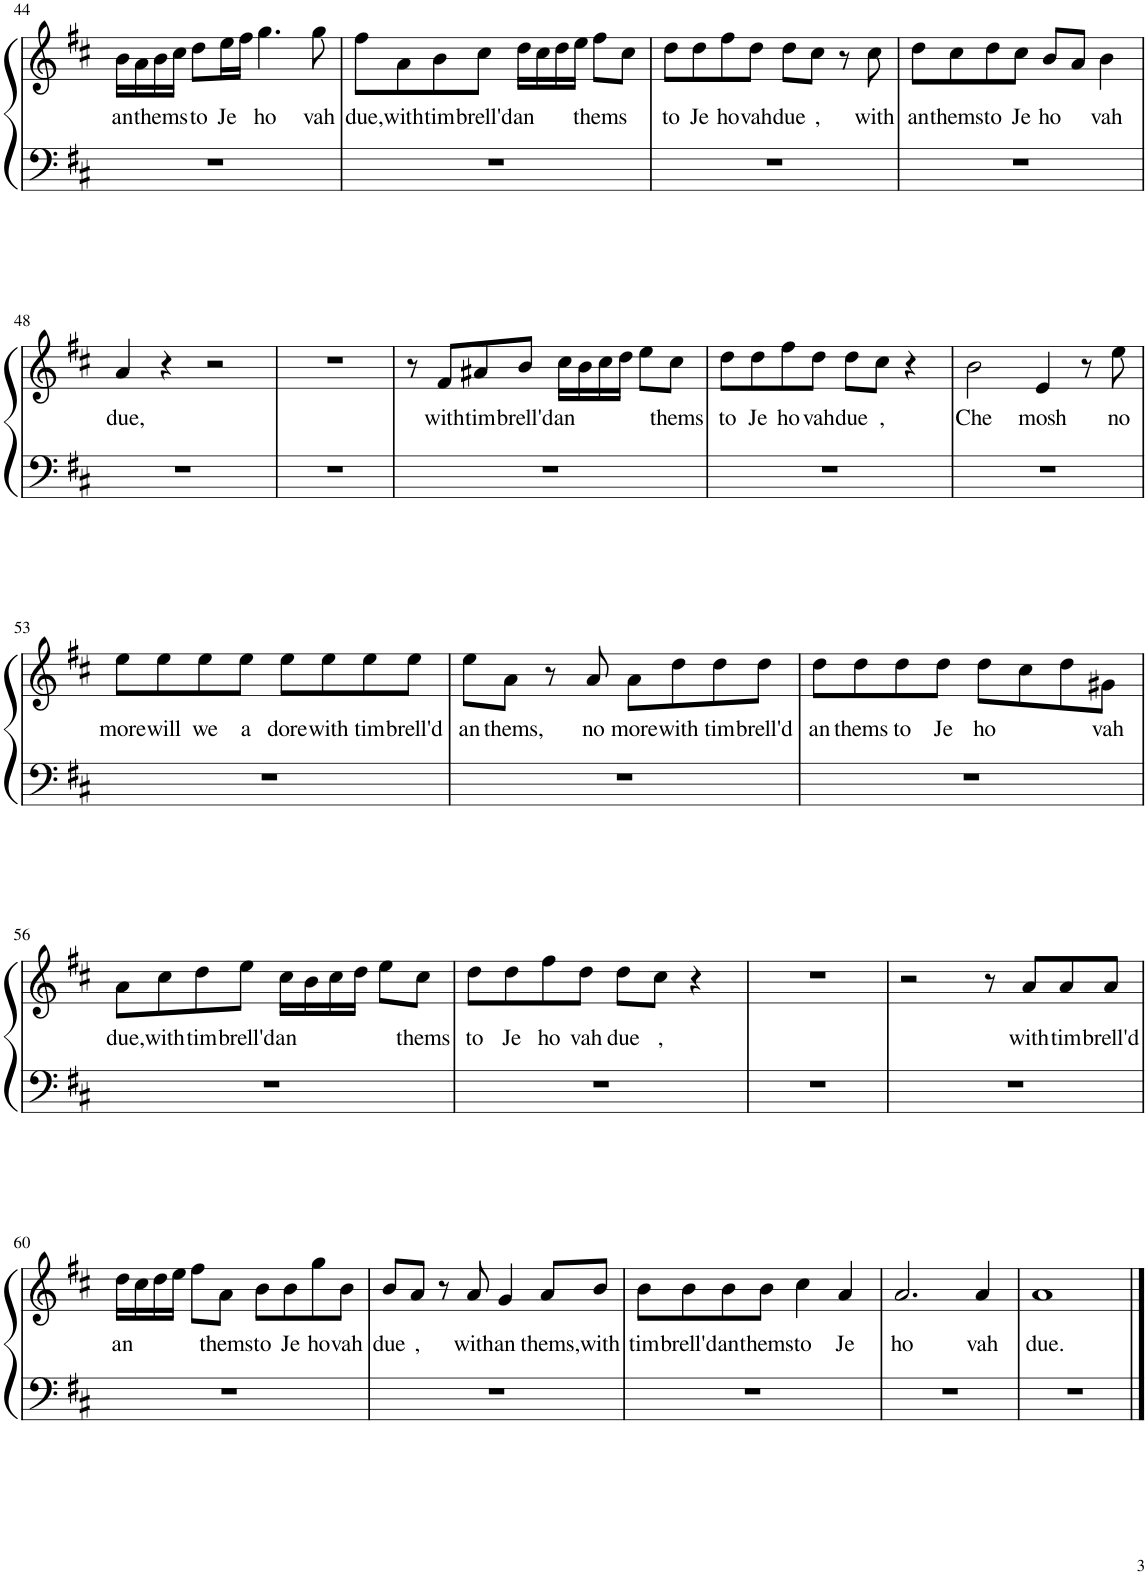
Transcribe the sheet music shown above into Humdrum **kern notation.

**kern	**kern	**text
*part1	*part1	*part1
*staff2	*staff1	*staff1
*I"Piano	*	*
*I'Pno.	*	*
!!LO:PB:g=z
*clefF4	*clefG2	*
*k[f#c#]	*k[f#c#]	*
*M4/4	*M4/4	*
*met(c)	*met(c)	*
=44	=44	=44
!	!	!LO:LY:b
1r	16b\LL	an
.	16a\	.
!	!	!LO:LY:b
.	16b\	thems
.	16cc#\JJ	.
!	!	!LO:LY:b
.	8dd\L	to
!	!	!LO:LY:b
.	16ee\L	Je
.	16ff#\JJ	.
!	!	!LO:LY:b
.	4.gg\	ho
!	!	!LO:LY:b
.	8gg\	vah
=45	=45	=45
!	!	!LO:LY:b
1r	8ff#\L	due,
!	!	!LO:LY:b
.	8a\	with
!	!	!LO:LY:b
.	8b\	tim
!	!	!LO:LY:b
.	8cc#\J	brell'd
!	!	!LO:LY:b
.	16dd\LL	an
.	16cc#\	.
.	16dd\	.
.	16ee\JJ	.
!	!	!LO:LY:b
.	8ff#\L	thems
.	8cc#\J	.
=46	=46	=46
!	!	!LO:LY:b
1r	8dd\L	to
!	!	!LO:LY:b
.	8dd\	Je
!	!	!LO:LY:b
.	8ff#\	ho
!	!	!LO:LY:b
.	8dd\J	vah
!	!	!LO:LY:b
.	8dd\L	due
!	!	!LO:LY:b
.	8cc#\J	,
.	8r	.
!	!	!LO:LY:b
.	8cc#\	with
=47	=47	=47
!	!	!LO:LY:b
1r	8dd\L	an
!	!	!LO:LY:b
.	8cc#\	thems
!	!	!LO:LY:b
.	8dd\	to
!	!	!LO:LY:b
.	8cc#\J	Je
!	!	!LO:LY:b
.	8b/L	ho
.	8a/J	.
!	!	!LO:LY:b
.	4b\	vah
!!LO:LB:g=z
=48	=48	=48
!	!	!LO:LY:b
1r	4a/	due,
.	4r	.
.	2r	.
=49	=49	=49
1r	1r	.
=50	=50	=50
1r	8r	.
!	!	!LO:LY:b
.	8f#/L	with
!	!	!LO:LY:b
.	8a#X/	tim
!	!	!LO:LY:b
.	8b/J	brell'd
!	!	!LO:LY:b
.	16cc#\LL	an
.	16b\	.
.	16cc#\	.
.	16dd\JJ	.
.	8ee\L	.
!	!	!LO:LY:b
.	8cc#\J	thems
=51	=51	=51
!	!	!LO:LY:b
1r	8dd\L	to
!	!	!LO:LY:b
.	8dd\	Je
!	!	!LO:LY:b
.	8ff#\	ho
!	!	!LO:LY:b
.	8dd\J	vah
!	!	!LO:LY:b
.	8dd\L	due
!	!	!LO:LY:b
.	8cc#\J	,
.	4r	.
=52	=52	=52
!	!	!LO:LY:b
1r	2b\	Che
!	!	!LO:LY:b
.	4e/	mosh
.	8r	.
!	!	!LO:LY:b
.	8ee\	no
!!LO:LB:g=z
=53	=53	=53
!	!	!LO:LY:b
1r	8ee\L	more
!	!	!LO:LY:b
.	8ee\	will
!	!	!LO:LY:b
.	8ee\	we
!	!	!LO:LY:b
.	8ee\J	a
!	!	!LO:LY:b
.	8ee\L	dore
!	!	!LO:LY:b
.	8ee\	with
!	!	!LO:LY:b
.	8ee\	tim
!	!	!LO:LY:b
.	8ee\J	brell'd
=54	=54	=54
!	!	!LO:LY:b
1r	8ee\L	an
!	!	!LO:LY:b
.	8a\J	thems,
.	8r	.
!	!	!LO:LY:b
.	8a/	no
!	!	!LO:LY:b
.	8a\L	more
!	!	!LO:LY:b
.	8dd\	with
!	!	!LO:LY:b
.	8dd\	tim
!	!	!LO:LY:b
.	8dd\J	brell'd
=55	=55	=55
!	!	!LO:LY:b
1r	8dd\L	an
!	!	!LO:LY:b
.	8dd\	thems
!	!	!LO:LY:b
.	8dd\	to
!	!	!LO:LY:b
.	8dd\J	Je
!	!	!LO:LY:b
.	8dd\L	ho
.	8cc#\	.
.	8dd\	.
!	!	!LO:LY:b
.	8g#X\J	vah
!!LO:LB:g=z
=56	=56	=56
!	!	!LO:LY:b
1r	8a\L	due,
!	!	!LO:LY:b
.	8cc#\	with
!	!	!LO:LY:b
.	8dd\	tim
!	!	!LO:LY:b
.	8ee\J	brell'd
!	!	!LO:LY:b
.	16cc#\LL	an
.	16b\	.
.	16cc#\	.
.	16dd\JJ	.
.	8ee\L	.
!	!	!LO:LY:b
.	8cc#\J	thems
=57	=57	=57
!	!	!LO:LY:b
1r	8dd\L	to
!	!	!LO:LY:b
.	8dd\	Je
!	!	!LO:LY:b
.	8ff#\	ho
!	!	!LO:LY:b
.	8dd\J	vah
!	!	!LO:LY:b
.	8dd\L	due
!	!	!LO:LY:b
.	8cc#\J	,
.	4r	.
=58	=58	=58
1r	1r	.
=59	=59	=59
1r	2r	.
.	8r	.
!	!	!LO:LY:b
.	8a/L	with
!	!	!LO:LY:b
.	8a/	tim
!	!	!LO:LY:b
.	8a/J	brell'd
!!LO:LB:g=z
=60	=60	=60
!	!	!LO:LY:b
1r	16dd\LL	an
.	16cc#\	.
.	16dd\	.
.	16ee\JJ	.
.	8ff#\L	.
!	!	!LO:LY:b
.	8a\J	thems
!	!	!LO:LY:b
.	8b\L	to
!	!	!LO:LY:b
.	8b\	Je
!	!	!LO:LY:b
.	8gg\	ho
!	!	!LO:LY:b
.	8b\J	vah
=61	=61	=61
!	!	!LO:LY:b
1r	8b/L	due
!	!	!LO:LY:b
.	8a/J	,
.	8r	.
!	!	!LO:LY:b
.	8a/	with
!	!	!LO:LY:b
.	4g/	an
!	!	!LO:LY:b
.	8a/L	thems,
!	!	!LO:LY:b
.	8b/J	with
=62	=62	=62
!	!	!LO:LY:b
1r	8b\L	tim
!	!	!LO:LY:b
.	8b\	brell'd
!	!	!LO:LY:b
.	8b\	an
!	!	!LO:LY:b
.	8b\J	thems
!	!	!LO:LY:b
.	4cc#\	to
!	!	!LO:LY:b
.	4a/	Je
=63	=63	=63
!	!	!LO:LY:b
1r	2.a/	ho
!	!	!LO:LY:b
.	4a/	vah
=64	=64	=64
!	!	!LO:LY:b
1r	1a	due.
==	==	==
*-	*-	*-
